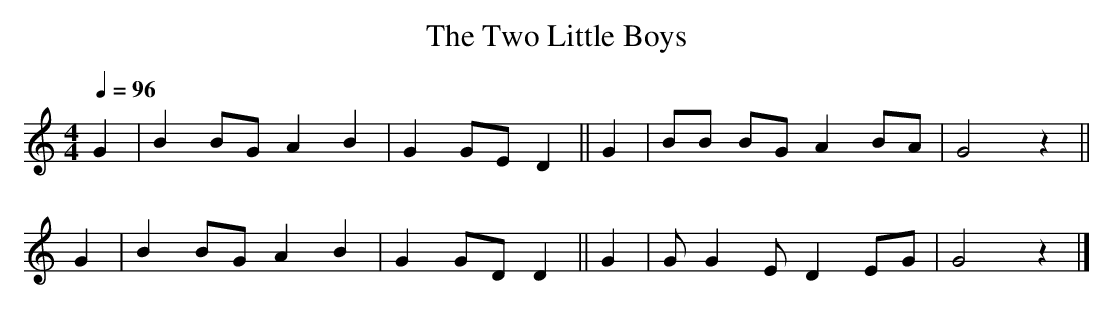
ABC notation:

X:1
T:The Two Little Boys
M:4/4
L:1/8
Q:1/4=96
K:G Mix
G2|B2 BG A2 B2|G2 GE D2||G2|BB BG A2 BA|G4 z2||
G2|B2 BG A2 B2|G2 GD D2||G2|GG2 E D2 EG|G4 z2|]
